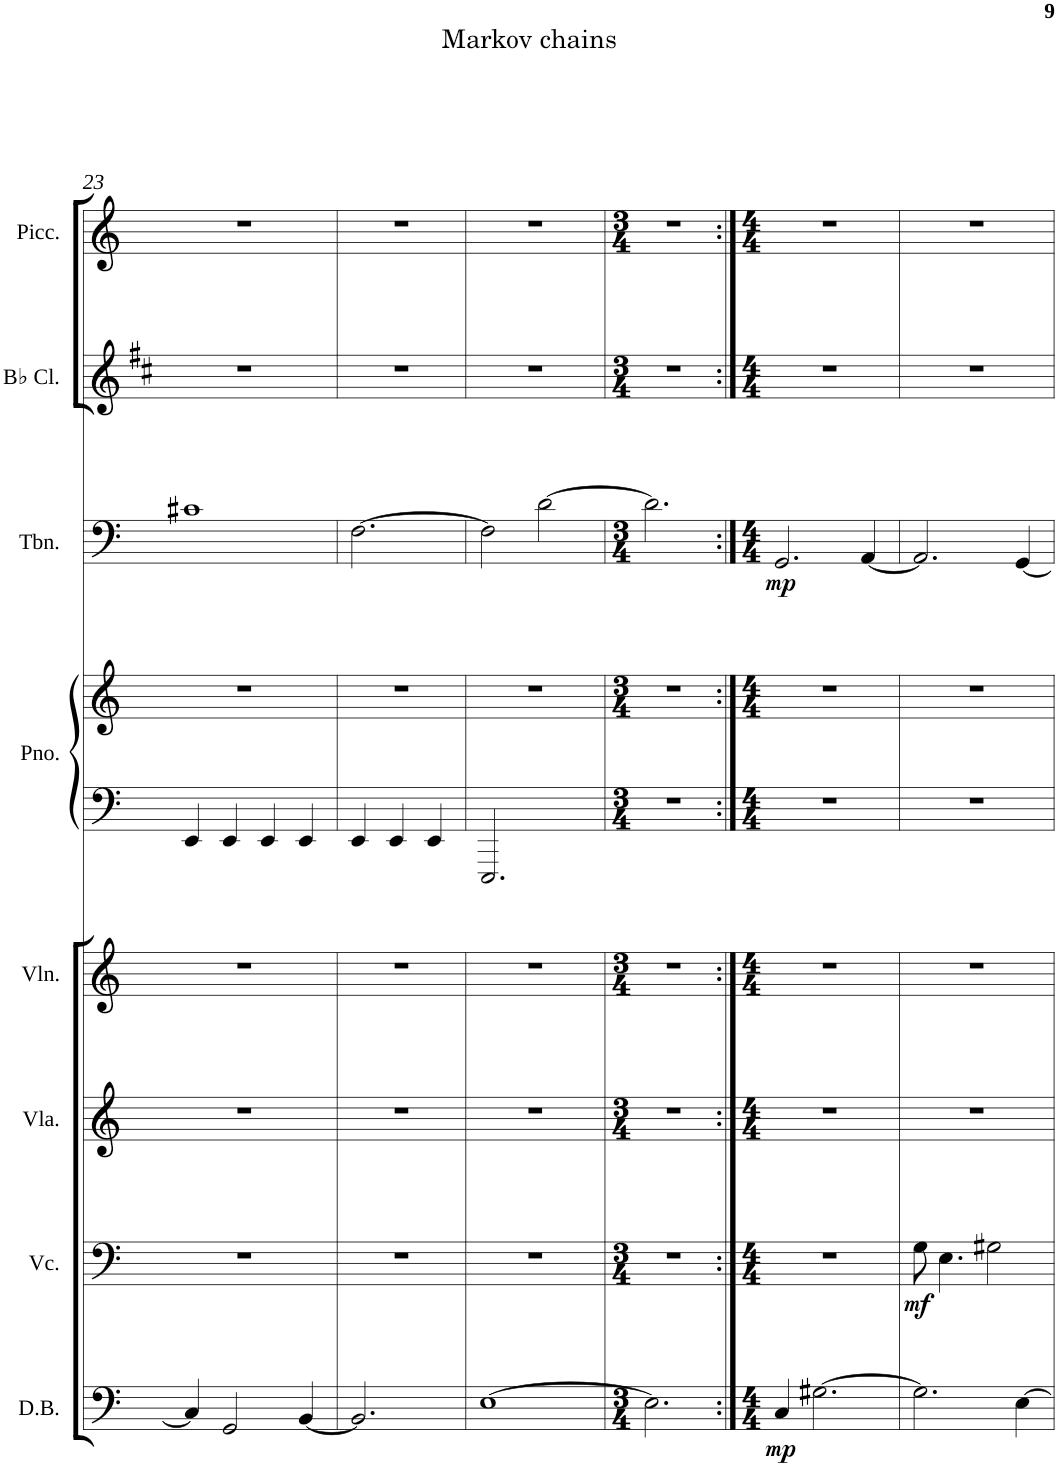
**kern	**dynam	**kern	**dynam	**kern	**kern	**kern	**kern	**kern	**dynam	**kern	**kern
*part8	*part8	*part7	*part7	*part6	*part5	*part4	*part4	*part3	*part3	*part2	*part1
*staff9	*staff9	*staff8	*staff8	*staff7	*staff6	*staff5	*staff4	*staff3	*staff3	*staff2	*staff1
*I"Double Bass	*	*I"Cello	*	*I"Viola	*I"Violin	*I"Piano	*	*I"Trombone	*	*I"Clarinet in Bb	*I"Piccolo
*I'D.B.	*	*	*	*I'Vla.	*I'Vln.	*I'Pno.	*	*I'Tbn.	*	*	*I'Picc.
!!LO:PB:g=z
*clefF4	*	*clefF4	*	*clefG2	*clefG2	*clefF4	*clefG2	*clefF4	*	*clefG2	*clefG2
*Trd7c12	*	*	*	*	*	*	*	*	*	*Trd1c2	*Trd-7c-12
*k[]	*	*k[]	*	*k[]	*k[]	*k[]	*k[]	*k[]	*	*k[f#c#]	*k[]
*M4/4	*	*M4/4	*	*M4/4	*M4/4	*M4/4	*M4/4	*M4/4	*	*M4/4	*M4/4
=23	=23	=23	=23	=23	=23	=23	=23	=23	=23	=23	=23
4C/]	.	1r	.	1r	1r	4EE/	1r	1c#X	.	1r	1r
2GG/	.	.	.	.	.	4EE/	.	.	.	.	.
.	.	.	.	.	.	4EE/	.	.	.	.	.
[4BB/	.	.	.	.	.	4EE/	.	.	.	.	.
=24	=24	=24	=24	=24	=24	=24	=24	=24	=24	=24	=24
2.BB/]	.	1r	.	1r	1r	4EE/	1r	[2.F\	.	1r	1r
.	.	.	.	.	.	4EE/	.	.	.	.	.
.	.	.	.	.	.	4EE/	.	.	.	.	.
4ryy	.	.	.	.	.	4ryy	.	4ryy	.	.	.
=25	=25	=25	=25	=25	=25	=25	=25	=25	=25	=25	=25
[1E	.	1r	.	1r	1r	2.EEE/	1r	2F\]	.	1r	1r
.	.	.	.	.	.	.	.	[2d\	.	.	.
.	.	.	.	.	.	4ryy	.	.	.	.	.
=26	=26	=26	=26	=26	=26	=26	=26	=26	=26	=26	=26
*M3/4	*	*M3/4	*	*M3/4	*M3/4	*M3/4	*M3/4	*M3/4	*	*M3/4	*M3/4
2.E\]	.	2.r	.	2.r	2.r	2.r	2.r	2.d\]	.	2.r	2.r
=27:|!	=27:|!	=27:|!	=27:|!	=27:|!	=27:|!	=27:|!	=27:|!	=27:|!	=27:|!	=27:|!	=27:|!
*M4/4	*	*M4/4	*	*M4/4	*M4/4	*M4/4	*M4/4	*M4/4	*	*M4/4	*M4/4
!	!LO:DY:b	!	!	!	!	!	!	!	!LO:DY:b	!	!
4C/	mp	1r	.	1r	1r	1r	1r	2.GG/	mp	1r	1r
[2.G#X\	.	.	.	.	.	.	.	.	.	.	.
.	.	.	.	.	.	.	.	[4AA/	.	.	.
=28	=28	=28	=28	=28	=28	=28	=28	=28	=28	=28	=28
!	!	!	!LO:DY:b	!	!	!	!	!	!	!	!
2.G#\]	.	8G\	mf	1r	1r	1r	1r	2.AA/]	.	1r	1r
.	.	4.E\	.	.	.	.	.	.	.	.	.
.	.	2G#X\	.	.	.	.	.	.	.	.	.
[4E\	.	.	.	.	.	.	.	[4GG/	.	.	.
=	=	=	=	=	=	=	=	=	=	=	=
*-	*-	*-	*-	*-	*-	*-	*-	*-	*-	*-	*-
